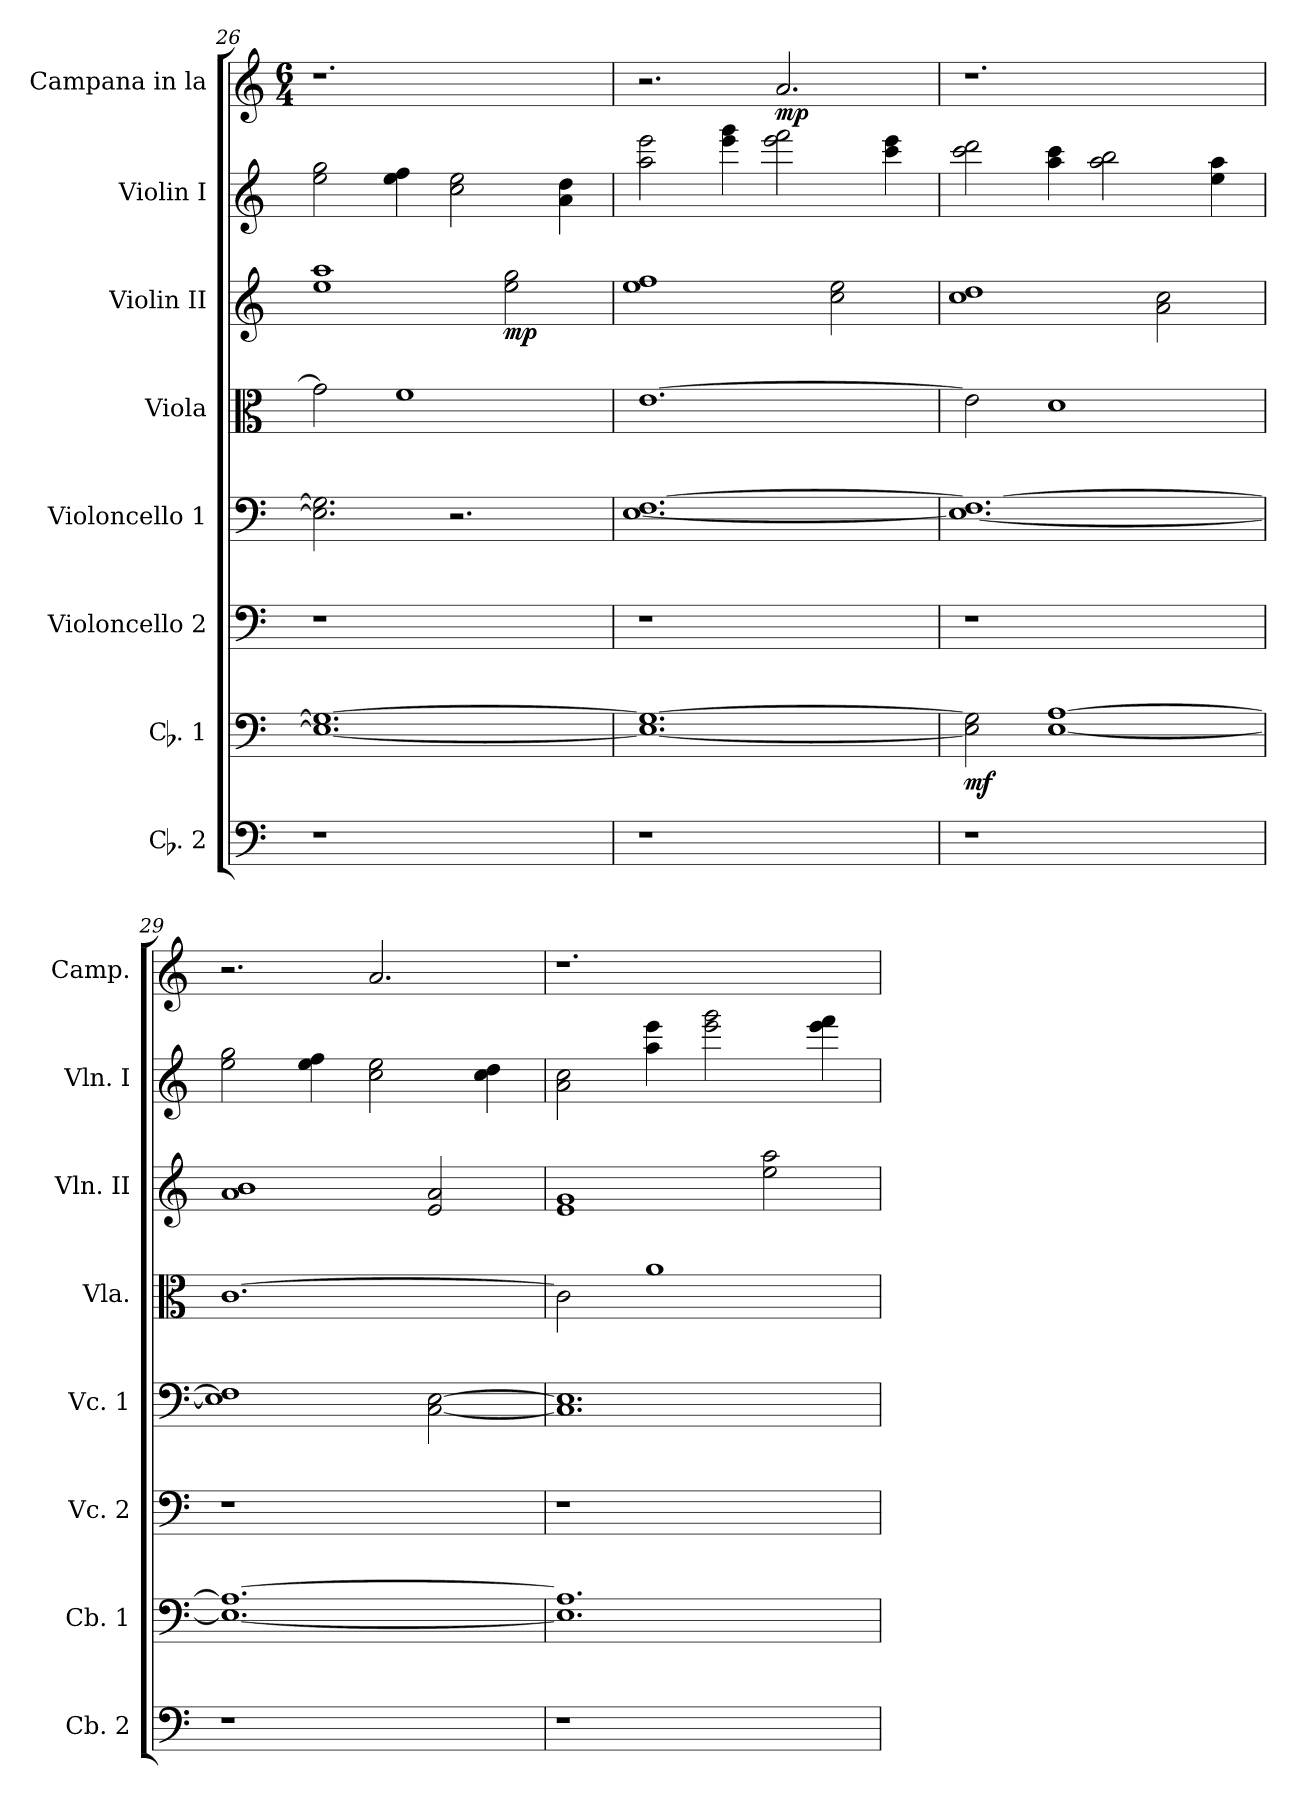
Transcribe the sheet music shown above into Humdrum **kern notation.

**kern	**kern	**dynam	**kern	**kern	**kern	**kern	**dynam	**kern	**kern	**dynam
*part8	*part7	*part7	*part6	*part5	*part4	*part3	*part3	*part2	*part1	*part1
*staff8	*staff7	*staff7	*staff6	*staff5	*staff4	*staff3	*staff3	*staff2	*staff1	*staff1
*I"Cb. 2	*I"Cb. 1	*	*I"Violoncello 2	*I"Violoncello 1	*I"Viola	*I"Violin II	*	*I"Violin I	*I"Campana in la	*
*I'Cb. 2	*I'Cb. 1	*	*I'Vc. 2	*I'Vc. 1	*I'Vla.	*I'Vln. II	*	*I'Vln. I	*I'Camp.	*
*clefF4	*clefF4	*	*clefF4	*clefF4	*clefC3	*clefG2	*	*clefG2	*clefG2	*
*ITrd7c12	*ITrd7c12	*	*	*	*	*	*	*	*	*
*k[]	*k[]	*	*k[]	*k[]	*k[]	*k[]	*	*k[]	*k[]	*
*C:	*C:	*	*C:	*C:	*C:	*C:	*	*C:	*C:	*
*	*	*	*	*	*	*	*	*	*M6/4	*
=26	=26	=26	=26	=26	=26	=26	=26	=26	=26	=26
1r	1.GG_> 1.EE_<	.	1r	2.G\] 2.E\]	2g\]	1aa 1ee	.	2gg\ 2ee\	1.r	.
.	.	.	.	.	1f	.	.	4ff\ 4ee\	.	.
.	.	.	.	2.r	.	.	.	2ee\ 2cc\	.	.
!	!	!	!	!	!	!	!LO:DY:b	!	!	!
2ryy	.	.	2ryy	.	.	2gg\ 2ee\	mp	.	.	.
.	.	.	.	.	.	.	.	4dd\ 4a\	.	.
=27	=27	=27	=27	=27	=27	=27	=27	=27	=27	=27
1r	1.GG_> 1.EE_<	.	1r	[>1.F [<1.E	[>1.e	1ff 1ee	.	2eee\ 2aa\	2.r	.
.	.	.	.	.	.	.	.	4ggg\ 4eee\	.	.
!	!	!	!	!	!	!	!	!	!	!LO:DY:b
.	.	.	.	.	.	.	.	2fff\ 2eee\	2.a/	mp
2ryy	.	.	2ryy	.	.	2ee\ 2cc\	.	.	.	.
.	.	.	.	.	.	.	.	4eee\ 4ccc\	.	.
=28	=28	=28	=28	=28	=28	=28	=28	=28	=28	=28
!	!	!LO:DY:b	!	!	!	!	!	!	!	!
1r	2GG\] 2EE\]	mf	1r	1.F_> 1.E_<	2e\]	1dd 1cc	.	2ddd\ 2ccc\	1.r	.
.	[>1AA [<1EE	.	.	.	1d	.	.	4ccc\ 4aa\	.	.
.	.	.	.	.	.	.	.	2bb\ 2aa\	.	.
2ryy	.	.	2ryy	.	.	2cc\ 2a\	.	.	.	.
.	.	.	.	.	.	.	.	4aa\ 4ee\	.	.
=29	=29	=29	=29	=29	=29	=29	=29	=29	=29	=29
1r	1.AA_> 1.EE_<	.	1r	1F] 1E]	[>1.c	1b 1a	.	2gg\ 2ee\	2.r	.
.	.	.	.	.	.	.	.	4ff\ 4ee\	.	.
.	.	.	.	.	.	.	.	2ee\ 2cc\	2.a/	.
2ryy	.	.	2ryy	[>2E\ [<2C\	.	2a/ 2e/	.	.	.	.
.	.	.	.	.	.	.	.	4dd\ 4cc\	.	.
=30	=30	=30	=30	=30	=30	=30	=30	=30	=30	=30
1r	1.AA] 1.EE]	.	1r	1.E] 1.C]	2c\]	1g 1e	.	2cc\ 2a\	1.r	.
.	.	.	.	.	1a	.	.	4eee\ 4aa\	.	.
.	.	.	.	.	.	.	.	2ggg\ 2eee\	.	.
2ryy	.	.	2ryy	.	.	2aa\ 2ee\	.	.	.	.
.	.	.	.	.	.	.	.	4fff\ 4eee\	.	.
=	=	=	=	=	=	=	=	=	=	=
*-	*-	*-	*-	*-	*-	*-	*-	*-	*-	*-
